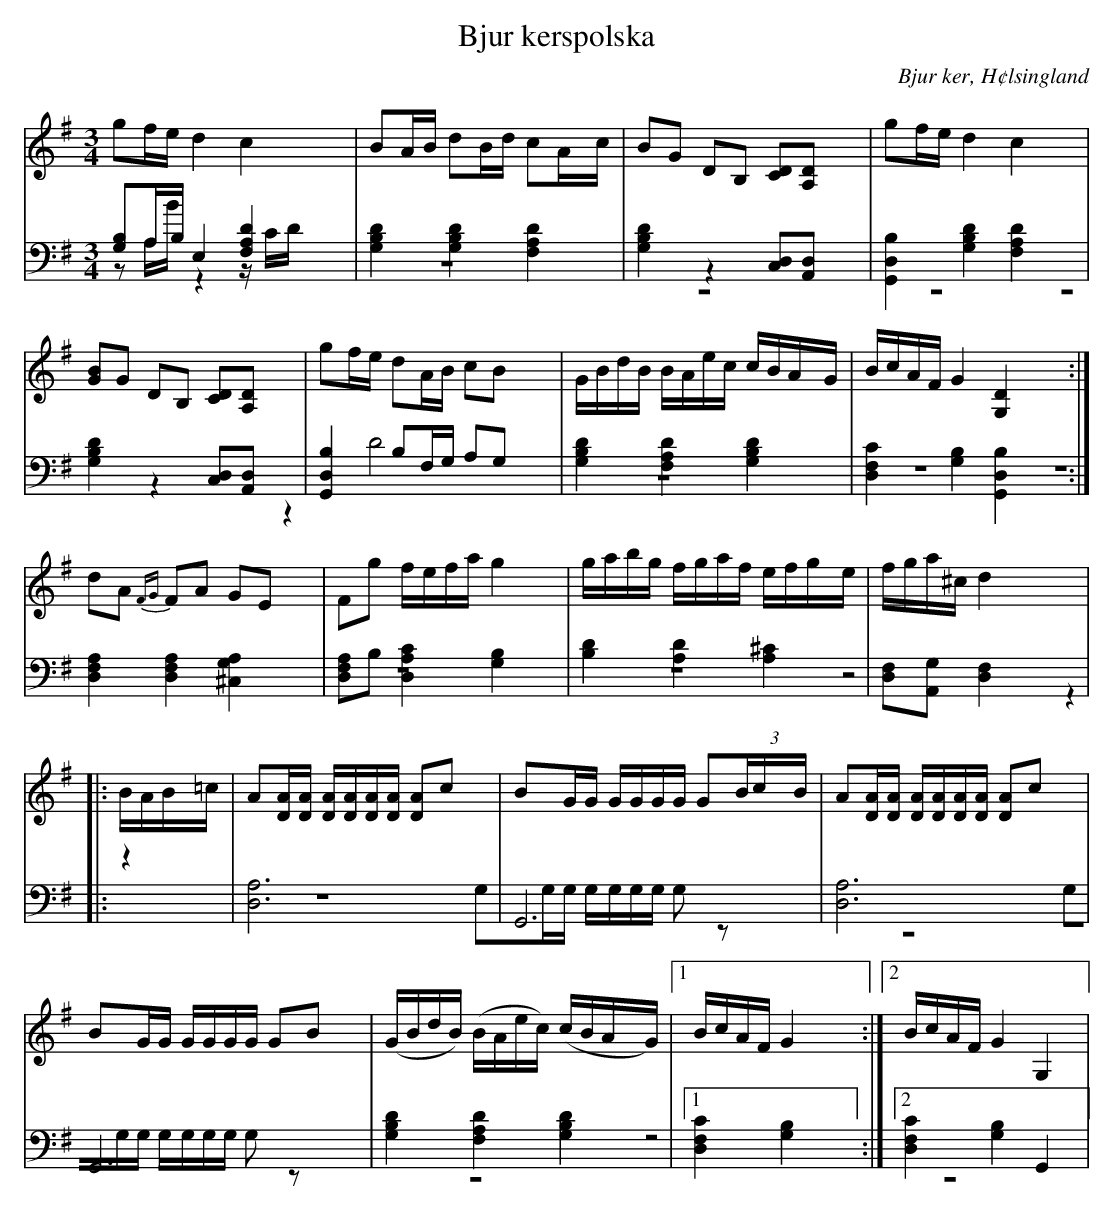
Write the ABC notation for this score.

X:1
T: Bjur kerspolska
O: Bjur ker, H¢lsingland
M: 3/4
L: 1/8
K: G
V:1
V:2
V:3 merge
V:1
gf/e/ d2 c2|BA/B/ dB/d/ cA/c/| BG DB, [CD][A,D]|gf/e/ d2 c2|
[GB]G DB, [CD][A,D] |gf/e/ dA/B/ cB|G/B/d/B/ B/A/e/c/ c/B/A/G/|B/c/A/F/ G2 [G,2D2]:|
dA {FG}FA GE|Fg f/e/f/a/ g2|g/a/b/g/ f/g/a/f/ e/f/g/e/ |f/g/a/^c/ d2 |
|:B/A/B/=c/|A[D/A/][D/A/] [D/A/][D/A/][D/A/][D/A/] [DA]c|BG/G/ G/G/G/G/ G(3B/c/B/|A[D/A/][D/A/] [D/A/][D/A/][D/A/][D/A/] [DA]c|
BG/G/ G/G/G/G/ GB|(G/B/d/B/) (B/A/e/c/) (c/B/A/G/)|1 B/c/A/F/ G2:|2 B/c/A/F/ G2 G,2|
V:2 clef=bass
[G,B,]A,/B,/ E,2 [F,2A,2 D2]|[G,2B,2D2] [G,2B,2D2] [F,2A,2 D2]|[G,2B,2D2] z2 [C,D,][A,,D,]|[G,,2D,2B,2] [G,2B,2D2] [F,2A,2 D2]|
[G,2B,2D2] z2 [C,D,][A,,D,]|[G,,2D,2B,2] B,F,/G,/ A,G,|[G,2B,2D2] [F,2A,2 D2] [G,2B,2D2]|[D,2F,2C2] [G,2B,2][G,,2D,2B,2]:|
[D,2F,2A,2] [D,2F,2A,2] [^C,2G,2A,2]|[D,F,A,]B, [D,2A,2C2] [G,2B,2]|[B,2D2] [A,2D2] [A,2^C2]|[D,F,][A,,G,] [D,2F,2]|
|:z2|[D,6A,6]|G,,6|[D,6A,6]|
G,,6|[G,2B,2D2] [F,2A,2 D2] [G,2B,2D2]|1 [D,2F,2C2] [G,2B,2] :|2 [D,2F,2C2] [G,2B,2] G,,2|
V:3  clef=bass
zA,/B/ z2 z/C/D/ |z6|z6|z6|
z6|z2 D4|z6|z6:|
z6|z6|z6|z4|
|:z2|z6|G,G,/G,/ G,/G,/G,/G,/ G,z|z6 |
G,G,/G,/ G,/G,/G,/G,/ G,z|z6|1 z4:|2 z6|
